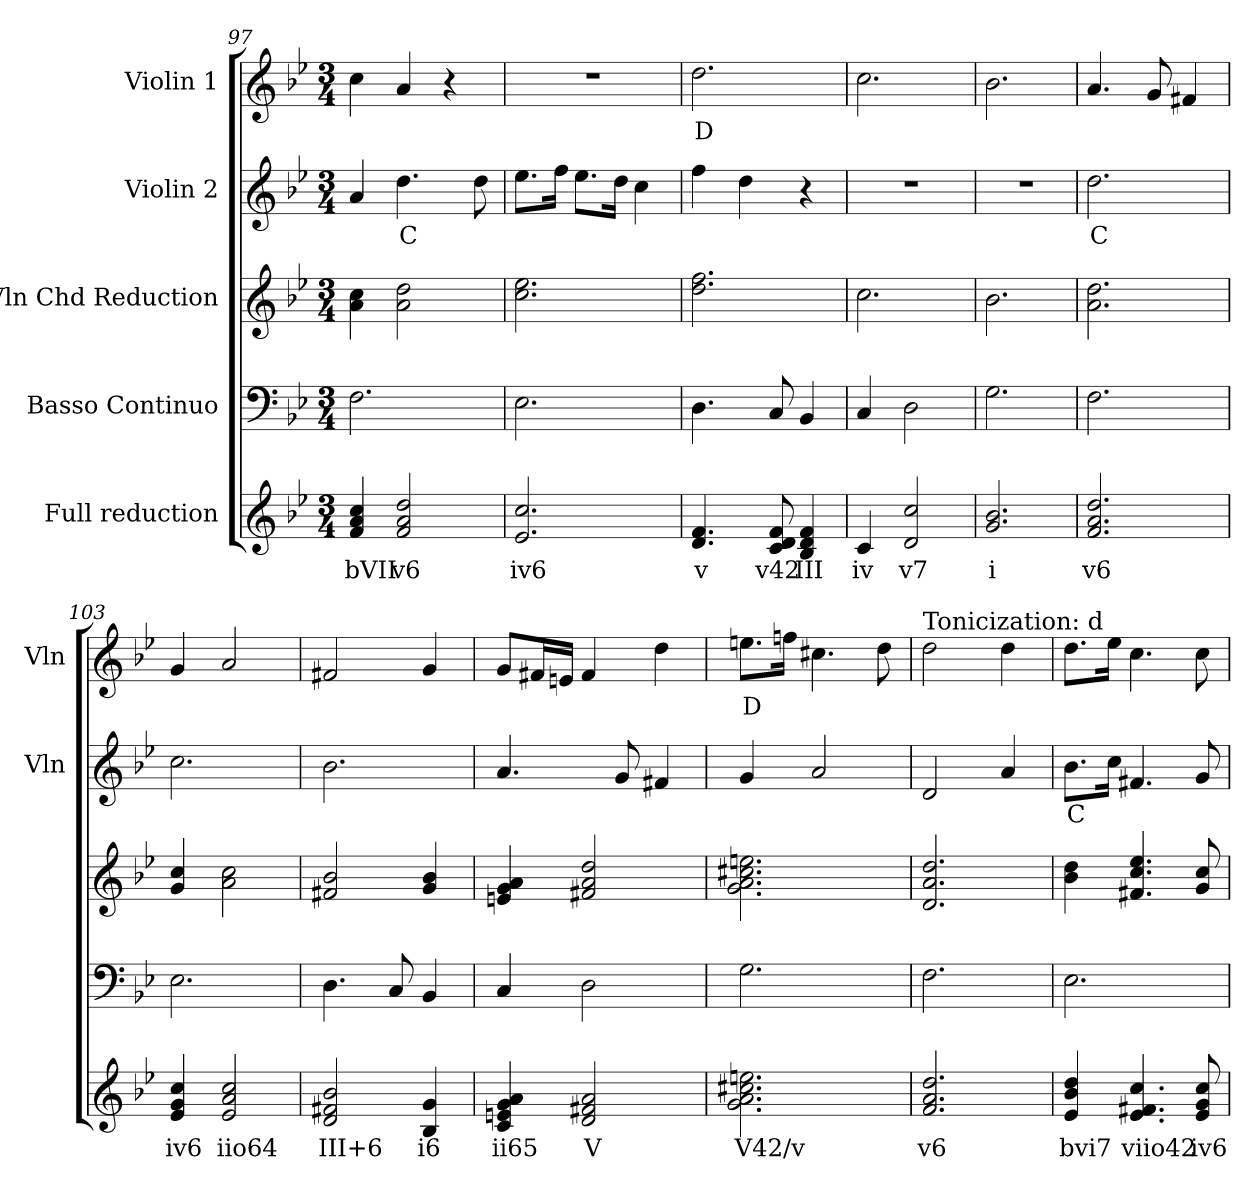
**kern	**text	**kern	**kern	**kern	**text	**kern	**text
*part5	*part5	*part4	*part3	*part2	*part2	*part1	*part1
*staff5	*staff5	*staff4	*staff3	*staff2	*staff2	*staff1	*staff1
*I"Full reduction	*	*I"Basso Continuo	*I"Vln Chd Reduction	*I"Violin 2	*	*I"Violin 1	*
*	*	*	*	*I'Vln	*	*I'Vln	*
*clefG2	*	*clefF4	*clefG2	*clefG2	*	*clefG2	*
*k[b-e-]	*	*k[b-e-]	*k[b-e-]	*k[b-e-]	*	*k[b-e-]	*
*M3/4	*	*M3/4	*M3/4	*M3/4	*	*M3/4	*
=97	=97	=97	=97	=97	=97	=97	=97
!	!LO:LY:b	!	!	!	!	!	!
4f/ 4a/ 4cc/	bVII	2.F\	4a\ 4cc\	4a/	.	4cc\	.
!	!LO:LY:b	!	!	!	!LO:LY:b	!	!
2f/ 2a/ 2dd/	v6	.	2a\ 2dd\	4.dd\	C	4a/	.
.	.	.	.	.	.	4r	.
.	.	.	.	8dd\	.	.	.
=98	=98	=98	=98	=98	=98	=98	=98
!	!LO:LY:b	!	!	!	!	!	!
2.e-/ 2.cc/	iv6	2.E-\	2.cc\ 2.ee-\	8.ee-\L	.	2.r	.
.	.	.	.	16ff\Jk	.	.	.
.	.	.	.	8.ee-\L	.	.	.
.	.	.	.	16dd\Jk	.	.	.
.	.	.	.	4cc\	.	.	.
=99	=99	=99	=99	=99	=99	=99	=99
!	!LO:LY:b	!	!	!	!	!	!LO:LY:b
4.d/ 4.f/	v	4.D\	2.dd\ 2.ff\	4ff\	.	2.dd\	D
.	.	.	.	4dd\	.	.	.
!	!LO:LY:b	!	!	!	!	!	!
8c/ 8d/ 8f/	v42	8C/	.	.	.	.	.
!	!LO:LY:b	!	!	!	!	!	!
4B-/ 4d/ 4f/	III	4BB-/	.	4r	.	.	.
=100	=100	=100	=100	=100	=100	=100	=100
!	!LO:LY:b	!	!	!	!	!	!
4c/	iv	4C/	2.cc\	2.r	.	2.cc\	.
!	!LO:LY:b	!	!	!	!	!	!
2d/ 2cc/	v7	2D\	.	.	.	.	.
!!LO:LB:g=z
=101	=101	=101	=101	=101	=101	=101	=101
!	!LO:LY:b	!	!	!	!	!	!
2.g/ 2.b-/	i	2.G\	2.b-\	2.r	.	2.b-\	.
=102	=102	=102	=102	=102	=102	=102	=102
!	!LO:LY:b	!	!	!	!LO:LY:b	!	!
2.f/ 2.a/ 2.dd/	v6	2.F\	2.a\ 2.dd\	2.dd\	C	4.a/	.
.	.	.	.	.	.	8g/	.
.	.	.	.	.	.	4f#X/	.
=103	=103	=103	=103	=103	=103	=103	=103
!	!LO:LY:b	!	!	!	!	!	!
4e-/ 4g/ 4cc/	iv6	2.E-\	4g/ 4cc/	2.cc\	.	4g/	.
!	!LO:LY:b	!	!	!	!	!	!
2e-/ 2a/ 2cc/	iio64	.	2a\ 2cc\	.	.	2a/	.
=104	=104	=104	=104	=104	=104	=104	=104
!	!LO:LY:b	!	!	!	!	!	!
2d/ 2f#X/ 2b-/	III+6	4.D\	2f#X/ 2b-/	2.b-\	.	2f#X/	.
.	.	8C/	.	.	.	.	.
!	!LO:LY:b	!	!	!	!	!	!
4B-/ 4g/	i6	4BB-/	4g/ 4b-/	.	.	4g/	.
=105	=105	=105	=105	=105	=105	=105	=105
!	!LO:LY:b	!	!	!	!	!	!
4c/ 4en/ 4g/ 4a/	ii65	4C/	4en/ 4g/ 4a/	4.a/	.	8g/L	.
.	.	.	.	.	.	16f#X/L	.
.	.	.	.	.	.	16en/JJ	.
!	!LO:LY:b	!	!	!	!	!	!
2d/ 2f#X/ 2a/	V	2D\	2f#X/ 2a/ 2dd/	.	.	4f#/	.
.	.	.	.	8g/	.	.	.
.	.	.	.	4f#X/	.	4dd\	.
!!LO:PB:g=z
=106	=106	=106	=106	=106	=106	=106	=106
!	!LO:LY:b	!	!	!	!	!	!LO:LY:b
2.g\ 2.a\ 2.cc#X\ 2.een\	V42/v	2.G\	2.g\ 2.a\ 2.cc#X\ 2.een\	4g/	.	8.een\L	D
.	.	.	.	.	.	16ffn\Jk	.
.	.	.	.	2a/	.	4.cc#X\	.
.	.	.	.	.	.	8dd\	.
=107	=107	=107	=107	=107	=107	=107	=107
!	!	!	!	!	!	!LO:TX:a:t=Tonicization&colon; d	!
!	!LO:LY:b	!	!	!	!	!	!
2.f/ 2.a/ 2.dd/	v6	2.F\	2.d/ 2.a/ 2.dd/	2d/	.	2dd\	.
.	.	.	.	4a/	.	4dd\	.
=108	=108	=108	=108	=108	=108	=108	=108
!	!LO:LY:b	!	!	!	!LO:LY:b	!	!
4e-/ 4b-/ 4dd/	bvi7	2.E-\	4b-\ 4dd\	8.b-\L	C	8.dd\L	.
.	.	.	.	16cc\Jk	.	16ee-\Jk	.
!	!LO:LY:b	!	!	!	!	!	!
4.e-/ 4.f#X/ 4.cc/	viio42	.	4.f#X/ 4.cc/ 4.ee-/	4.f#X/	.	4.cc\	.
!	!LO:LY:b	!	!	!	!	!	!
8e-/ 8g/ 8cc/	iv6	.	8g/ 8cc/	8g/	.	8cc\	.
=	=	=	=	=	=	=	=
*-	*-	*-	*-	*-	*-	*-	*-
